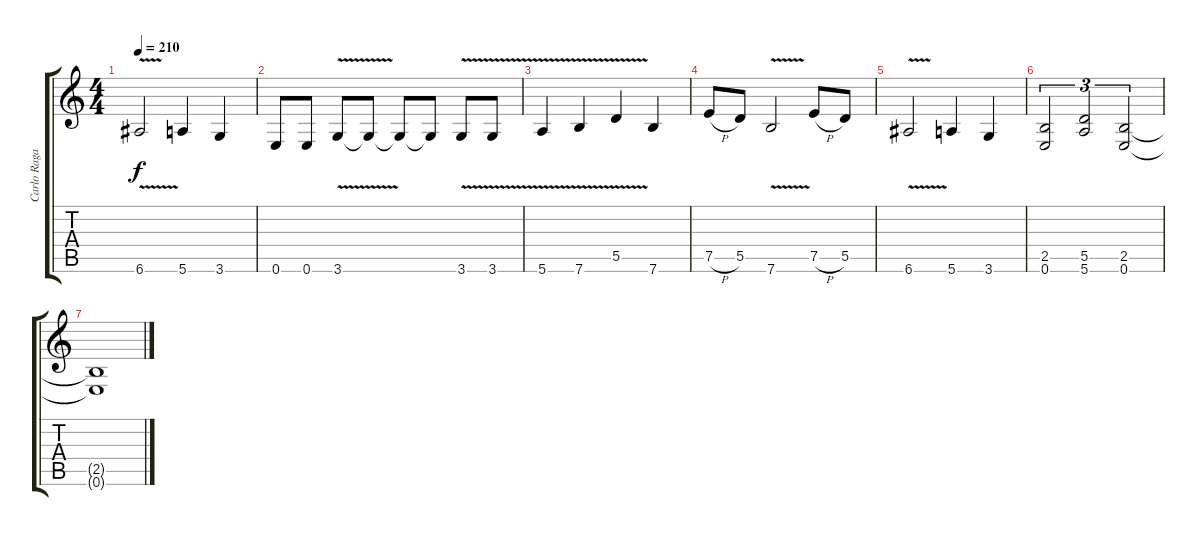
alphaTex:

\track ("Carlo Ragadas " "Carlo Raga") {instrument distortionguitar}
\staff {score tabs}
\tuning (E4 B3 G3 D3 A2 E2) {hide}
\ts (4 4)
\tempo 210
\clef g2
\ks c
6.6{v}.2{dy f} 5.6.4 3.6.4 |
0.6.8 0.6.8 3.6{v}.8 3.6{t}.8 3.6{t}.8 3.6{t}.8 3.6{v}.8 3.6{v}.8 |
5.6{v}.4 7.6{v}.4 5.5{v}.4 7.6.4 |
7.5{h}.8 5.5.8 7.6{v}.2 7.5{h}.8 5.5.8 |
6.6{v}.2 5.6.4 3.6.4 |
(2.5 0.6).2{tu (3 2)} (5.5 5.6).2{tu (3 2)} (2.5 0.6).2{tu (3 2)} |
(2.5{t} 0.6{t}).1
